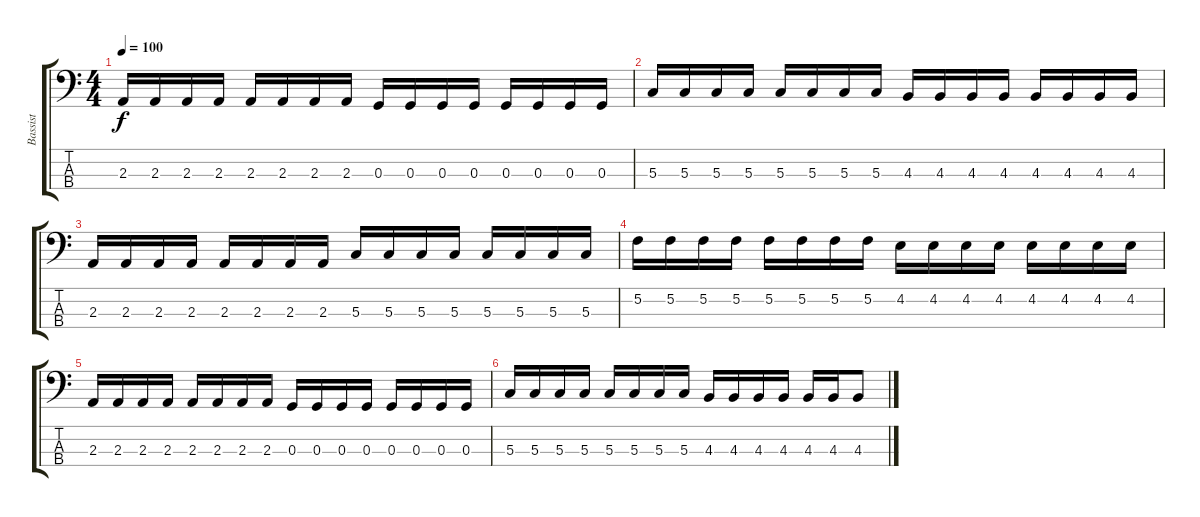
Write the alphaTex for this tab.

\track ("Bassist" "Bassist") {instrument electricbassfinger}
\staff {score tabs}
\tuning (F2 C2 G1 D1) {hide}
\ts (4 4)
\tempo 100
\clef f4
\ks c
2.3.16{dy f} 2.3.16 2.3.16 2.3.16 2.3.16 2.3.16 2.3.16 2.3.16 0.3.16 0.3.16 0.3.16 0.3.16 0.3.16 0.3.16 0.3.16 0.3.16 |
5.3.16 5.3.16 5.3.16 5.3.16 5.3.16 5.3.16 5.3.16 5.3.16 4.3.16 4.3.16 4.3.16 4.3.16 4.3.16 4.3.16 4.3.16 4.3.16 |
2.3.16 2.3.16 2.3.16 2.3.16 2.3.16 2.3.16 2.3.16 2.3.16 5.3.16 5.3.16 5.3.16 5.3.16 5.3.16 5.3.16 5.3.16 5.3.16 |
5.2.16 5.2.16 5.2.16 5.2.16 5.2.16 5.2.16 5.2.16 5.2.16 4.2.16 4.2.16 4.2.16 4.2.16 4.2.16 4.2.16 4.2.16 4.2.16 |
2.3.16 2.3.16 2.3.16 2.3.16 2.3.16 2.3.16 2.3.16 2.3.16 0.3.16 0.3.16 0.3.16 0.3.16 0.3.16 0.3.16 0.3.16 0.3.16 |
5.3.16 5.3.16 5.3.16 5.3.16 5.3.16 5.3.16 5.3.16 5.3.16 4.3.16 4.3.16 4.3.16 4.3.16 4.3.16 4.3.16 4.3.8
